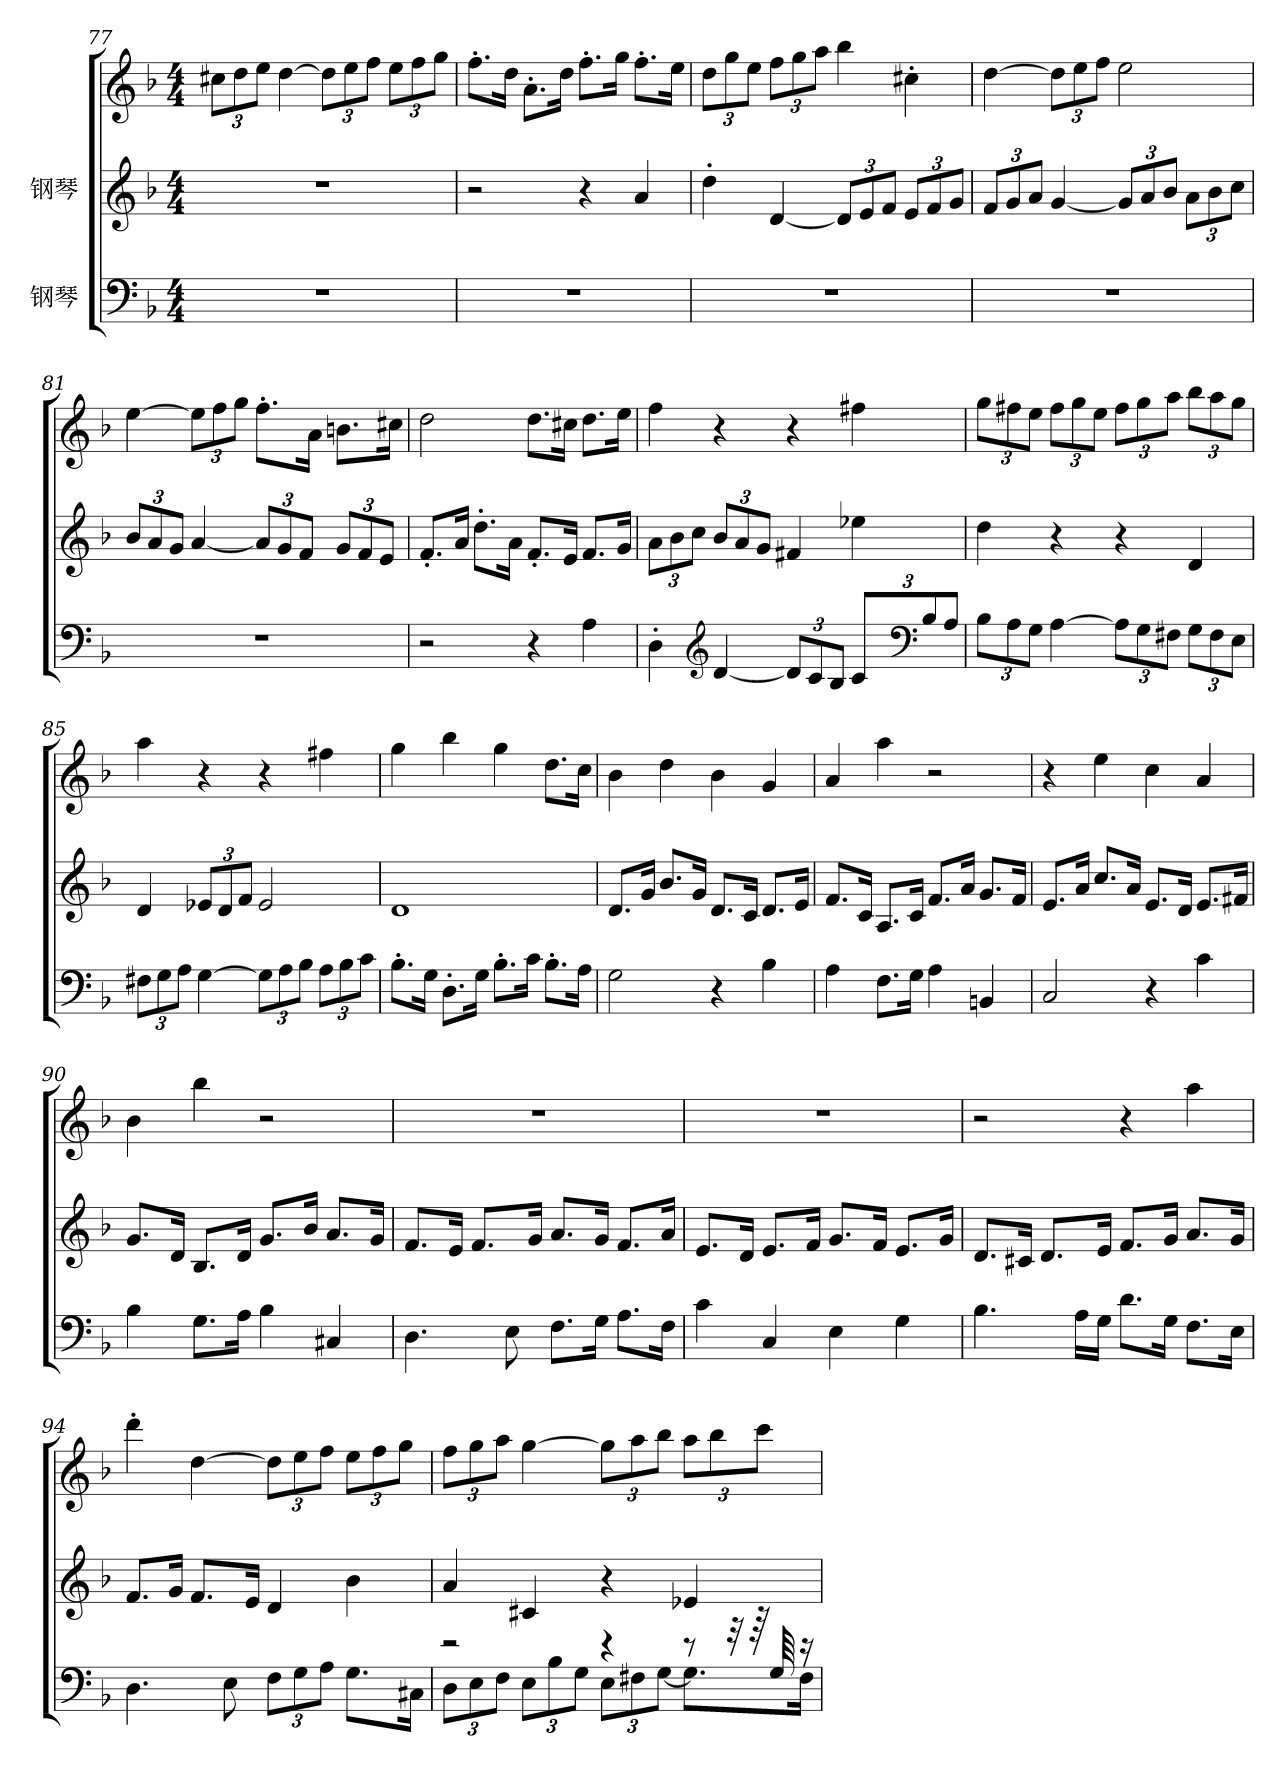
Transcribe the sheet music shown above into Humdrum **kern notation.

**kern	**kern	**kern
*part2	*part1	*part1
*staff3	*staff2	*staff1
*I"钢琴	*I"钢琴	*
*clefF4	*clefG2	*clefG2
*k[b-]	*k[b-]	*k[b-]
*M4/4	*M4/4	*M4/4
*	*	*Xbrackettup
=77	=77	=77
1r	1r	12cc#X\L
.	.	12dd\
.	.	12ee\J
.	.	[4dd\
.	.	12dd\L]
.	.	12ee\
.	.	12ff\J
.	.	12ee\L
.	.	12ff\
.	.	12gg\J
=78	=78	=78
1r	2r	8.ff'\L
.	.	16dd\Jk
.	.	8.a'\L
.	.	16dd\Jk
.	4r	8.ff'\L
.	.	16gg\Jk
.	4a/	8.ff'\L
.	.	16ee\Jk
!!LO:LB:g=z
=79	=79	=79
1r	4dd'\	12dd\L
.	.	12gg\
.	.	12ee\J
.	[4d/	12ff\L
.	.	12gg\
.	.	12aa\J
*	*Xbrackettup	*
.	12d/L]	4bb-\
.	12e/	.
.	12f/J	.
.	12e/L	4cc#X'\
.	12f/	.
.	12g/J	.
=80	=80	=80
1r	12f/L	[4dd\
.	12g/	.
.	12a/J	.
.	[4g/	12dd\L]
.	.	12ee\
.	.	12ff\J
.	12g/L]	2ee\
.	12a/	.
.	12b-/J	.
.	12a\L	.
.	12b-\	.
.	12cc\J	.
=81	=81	=81
1r	12b-/L	[4ee\
.	12a/	.
.	12g/J	.
.	[4a/	12ee\L]
.	.	12ff\
.	.	12gg\J
.	12a/L]	8.ff'\L
.	12g/	.
.	12f/J	.
.	.	16a\Jk
.	12g/L	8.bn\L
.	12f/	.
.	12e/J	.
.	.	16cc#X\Jk
!!LO:LB:g=z
=82	=82	=82
2r	8.f'/L	2dd\
.	16a/Jk	.
.	8.dd'\L	.
.	16a\Jk	.
4r	8.f'/L	8.dd\L
.	16e/Jk	16cc#X\Jk
4A\	8.f/L	8.dd\L
.	16g/Jk	16ee\Jk
=83	=83	=83
4D'\	12a\L	4ff\
.	12b-\	.
.	12cc\J	.
*clefG2	*	*
[4d/	12b-/L	4r
.	12a/	.
.	12g/J	.
*Xbrackettup	*	*
12d/L]	4f#X/	4r
12c/	.	.
12B-/J	.	.
12c/L	4ee-X\	4ff#X\
*clefF4	*	*
12B-/	.	.
12A/J	.	.
=84	=84	=84
12B-\L	4dd\	12gg\L
12A\	.	12ff#X\
12G\J	.	12ee\J
[4A\	4r	12ff#\L
.	.	12gg\
.	.	12ee\J
12A\L]	4r	12ff#\L
12G\	.	12gg\
12F#X\J	.	12aa\J
12G\L	4d/	12bb-\L
12F#\	.	12aa\
12E\J	.	12gg\J
!!LO:LB:g=z
=85	=85	=85
12F#X\L	4d/	4aa\
12G\	.	.
12A\J	.	.
[4G\	12e-X/L	4r
.	12d/	.
.	12f/J	.
12G\L]	2e-/	4r
12A\	.	.
12B-\J	.	.
12A\L	.	4ff#X\
12B-\	.	.
12c\J	.	.
=86	=86	=86
8.B-'\L	1d	4gg\
16G\Jk	.	.
8.D'\L	.	4bb-\
16G\Jk	.	.
8.B-'\L	.	4gg\
16c\Jk	.	.
8.B-'\L	.	8.dd\L
16A\Jk	.	16cc\Jk
=87	=87	=87
2G\	8.d/L	4b-\
.	16g/Jk	.
.	8.b-/L	4dd\
.	16g/Jk	.
4r	8.d/L	4b-\
.	16c/Jk	.
4B-\	8.d/L	4g/
.	16e/Jk	.
!!LO:PB:g=z
=88	=88	=88
4A\	8.f/L	4a/
.	16c/Jk	.
8.F\L	8.A/L	4aa\
16G\Jk	16c/Jk	.
4A\	8.f/L	2r
.	16a/Jk	.
4BBn/	8.g/L	.
.	16f/Jk	.
=89	=89	=89
2C/	8.e/L	4r
.	16a/Jk	.
.	8.cc/L	4ee\
.	16a/Jk	.
4r	8.e/L	4cc\
.	16d/Jk	.
4c\	8.e/L	4a/
.	16f#X/Jk	.
=90	=90	=90
4B-\	8.g/L	4b-\
.	16d/Jk	.
8.G\L	8.B-/L	4bb-\
16A\Jk	16d/Jk	.
4B-\	8.g/L	2r
.	16b-/Jk	.
4C#X/	8.a/L	.
.	16g/Jk	.
=91	=91	=91
4.D\	8.f/L	1r
.	16e/Jk	.
.	8.f/L	.
8E\	.	.
.	16g/Jk	.
8.F\L	8.a/L	.
16G\Jk	16g/Jk	.
8.A\L	8.f/L	.
16F\Jk	16a/Jk	.
!!LO:LB:g=z
=92	=92	=92
4c\	8.e/L	1r
.	16d/Jk	.
4C/	8.e/L	.
.	16f/Jk	.
4E\	8.g/L	.
.	16f/Jk	.
4G\	8.e/L	.
.	16g/Jk	.
=93	=93	=93
4.B-\	8.d/L	2r
.	16c#X/Jk	.
.	8.d/L	.
16A\LL	.	.
16G\JJ	16e/Jk	.
8.d\L	8.f/L	4r
16G\Jk	16g/Jk	.
8.F\L	8.a/L	4aa\
16E\Jk	16g/Jk	.
=94	=94	=94
4.D\	8.f/L	4ddd'\
.	16g/Jk	.
.	8.f/L	[4dd\
8E\	.	.
.	16e/Jk	.
12F\L	4d/	12dd\L]
12G\	.	12ee\
12A\J	.	12ff\J
8.G\L	4b-\	12ee\L
.	.	12ff\
.	.	12gg\J
16C#X\Jk	.	.
!!LO:LB:g=z
=95	=95	=95
*^	*	*
2r	12D\L	4a/	12ff\L
.	12E\	.	12gg\
.	12F\J	.	12aa\J
.	12E\L	4c#X/	[4gg\
.	12B-\	.	.
.	12G\J	.	.
4r	12E\L	4r	12gg\L]
.	12F#X\	.	12aa\
.	[12G\J	.	12bb-\J
8r	8.G\L]	4e-X/	12aa\L
.	.	.	12bb-\
32r	.	.	.
64r	.	.	.
.	.	.	12ccc\J
64G/	.	.	.
16r	16F#\Jk	.	.
*v	*v	*	*
=	=	=
*-	*-	*-
